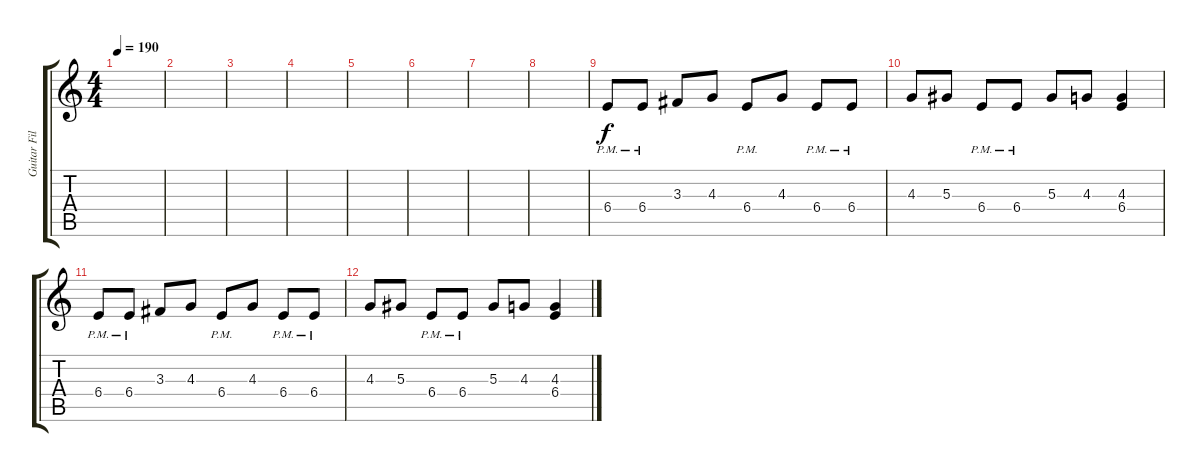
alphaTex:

\track ("Guitar Fills" "Guitar Fil") {instrument distortionguitar}
\staff {score tabs}
\tuning (C4 G3 Eb3 Bb2 F2 C2) {hide}
\ts (4 4)
\tempo 190
\clef g2
\ks c
|
|
|
|
|
|
|
|
6.4{pm}.8{volume 16} 6.4{pm}.8 3.3.8 4.3.8 6.4{pm}.8 4.3.8 6.4{pm}.8 6.4{pm}.8 |
4.3.8 5.3.8 6.4{pm}.8 6.4{pm}.8 5.3.8 4.3.8 (4.3 6.4).4 |
6.4{pm}.8 6.4{pm}.8 3.3.8 4.3.8 6.4{pm}.8 4.3.8 6.4{pm}.8 6.4{pm}.8 |
4.3.8 5.3.8 6.4{pm}.8 6.4{pm}.8 5.3.8 4.3.8 (4.3 6.4).4
